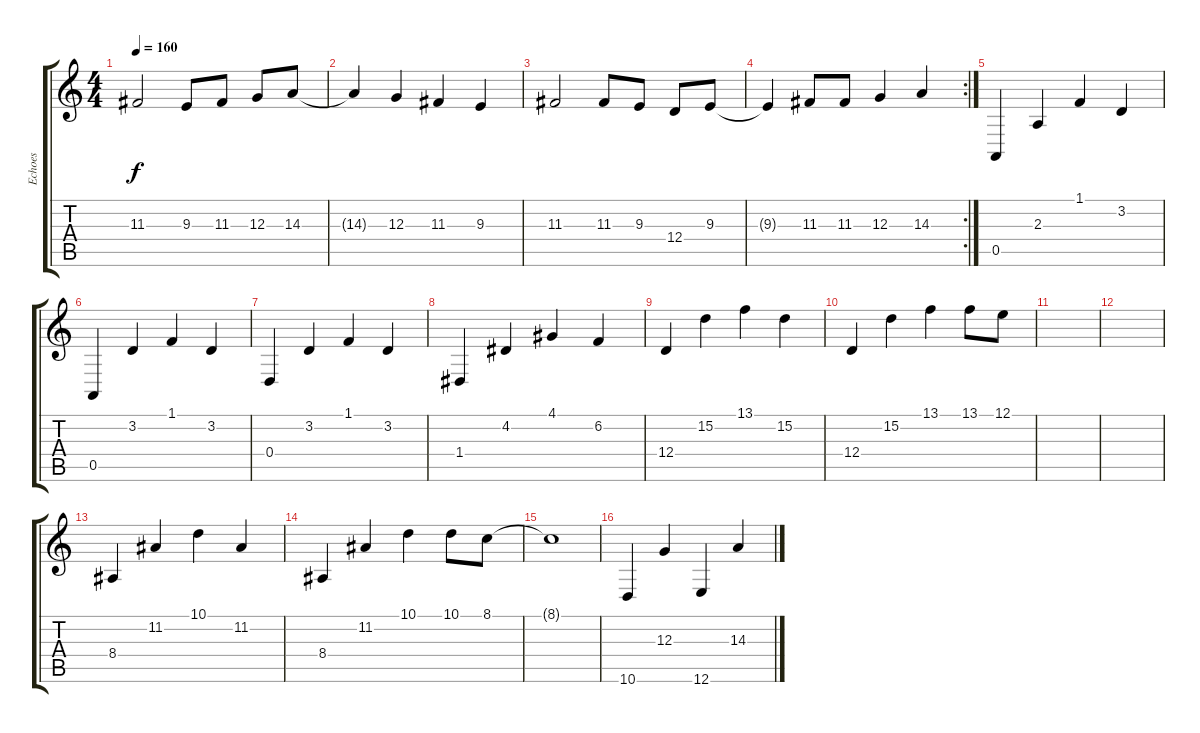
\track ("Echoes" "Echoes") {instrument fx7echoes}
\staff {score tabs}
\tuning (E4 B3 G3 D3 A2 E2) {hide}
\ts (4 4)
\tempo 160
\clef g2
\ks c
11.3.2{dy f} 9.3.8 11.3.8 12.3.8 14.3.8 |
14.3{t}.4 12.3.4 11.3.4 9.3.4 |
11.3.2 11.3.8 9.3.8 12.4.8 9.3.8 |
\rc 2
9.3{t}.4 11.3.8 11.3.8 12.3.4 14.3.4 |
0.5.4 2.3.4 1.1.4 3.2.4 |
0.5.4 3.2.4 1.1.4 3.2.4 |
0.4.4 3.2.4 1.1.4 3.2.4 |
1.4.4 4.2.4 4.1.4 6.2.4 |
12.4.4 15.2.4 13.1.4 15.2.4 |
12.4.4 15.2.4 13.1.4 13.1.8 12.1.8 |
|
|
8.4.4 11.2.4 10.1.4 11.2.4 |
8.4.4 11.2.4 10.1.4 10.1.8 8.1.8 |
8.1{t}.1 |
10.6.4 12.3.4 12.6.4 14.3.4
